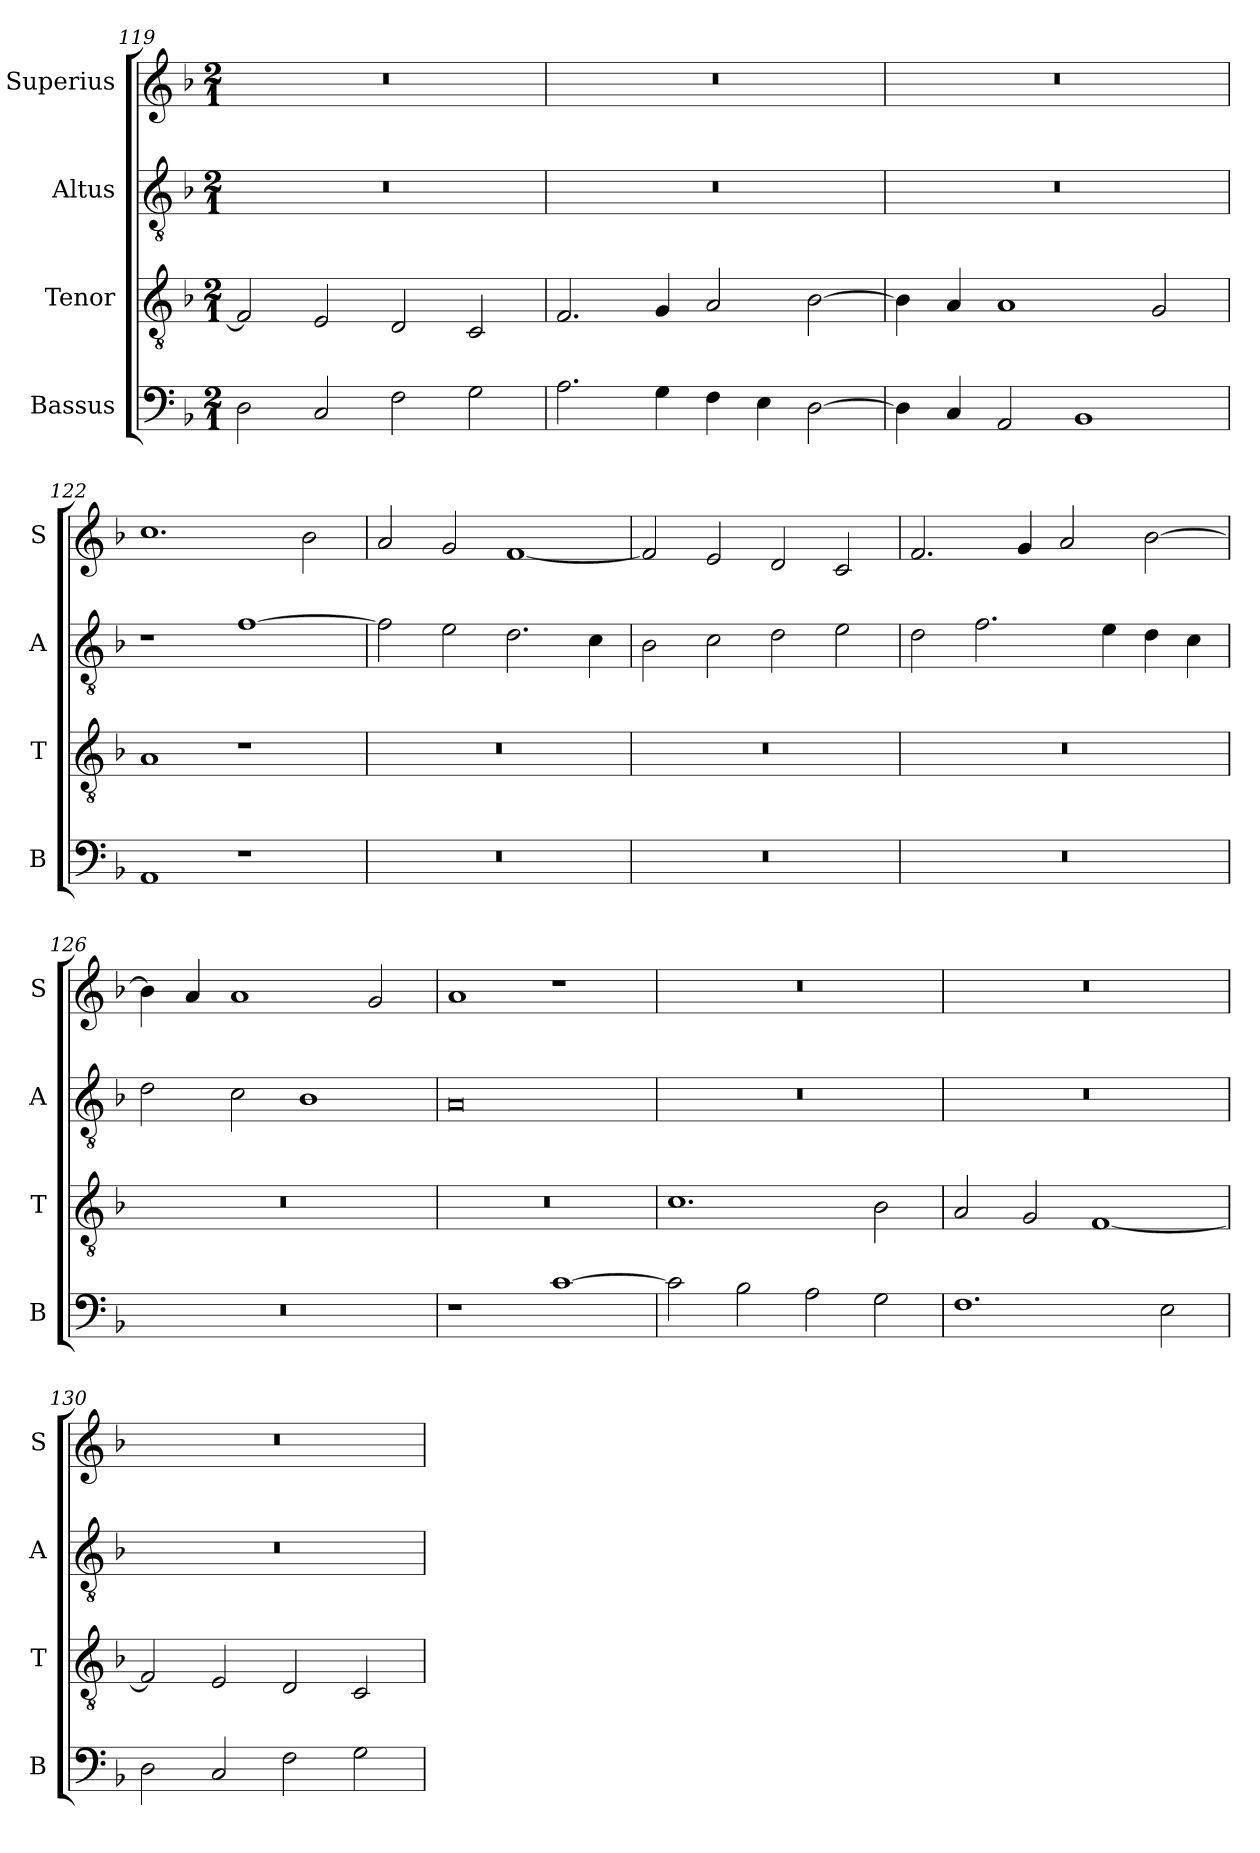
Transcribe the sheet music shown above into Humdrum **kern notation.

**kern	**kern	**kern	**kern
*part4	*part3	*part2	*part1
*staff4	*staff3	*staff2	*staff1
*I"Bassus	*I"Tenor	*I"Altus	*I"Superius
*I'B	*I'T	*I'A	*I'S
*clefF4	*clefGv2	*clefGv2	*clefG2
*k[b-]	*k[b-]	*k[b-]	*k[b-]
*F:	*F:	*F:	*F:
*M2/1	*M2/1	*M2/1	*M2/1
=119	=119	=119	=119
2D	2F]	0r	0r
2C	2E	.	.
2F	2D	.	.
2G	2C	.	.
=120	=120	=120	=120
2.A	2.F	0r	0r
4G	4G	.	.
4F	2A	.	.
4E	.	.	.
[2D	[2B-	.	.
=121	=121	=121	=121
4D]	4B-]	0r	0r
4C	4A	.	.
2AA	1A	.	.
1BB-	.	.	.
.	2G	.	.
=122	=122	=122	=122
1AA	1A	1r	1.cc
1r	1r	[1f	.
.	.	.	2b-
=123	=123	=123	=123
0r	0r	2f]	2a
.	.	2e	2g
.	.	2.d	[1f
.	.	4c	.
=124	=124	=124	=124
0r	0r	2B-	2f]
.	.	2c	2e
.	.	2d	2d
.	.	2e	2c
=125	=125	=125	=125
0r	0r	2d	2.f
.	.	2.f	.
.	.	.	4g
.	.	.	2a
.	.	4e	.
.	.	4d	[2b-
.	.	4c	.
=126	=126	=126	=126
0r	0r	2d	4b-]
.	.	.	4a
.	.	2c	1a
.	.	1B-	.
.	.	.	2g
=127	=127	=127	=127
1r	0r	0A	1a
[1c	.	.	1r
=128	=128	=128	=128
2c]	1.c	0r	0r
2B-	.	.	.
2A	.	.	.
2G	2B-	.	.
=129	=129	=129	=129
1.F	2A	0r	0r
.	2G	.	.
.	[1F	.	.
2E	.	.	.
=130	=130	=130	=130
2D	2F]	0r	0r
2C	2E	.	.
2F	2D	.	.
2G	2C	.	.
=	=	=	=
*-	*-	*-	*-
